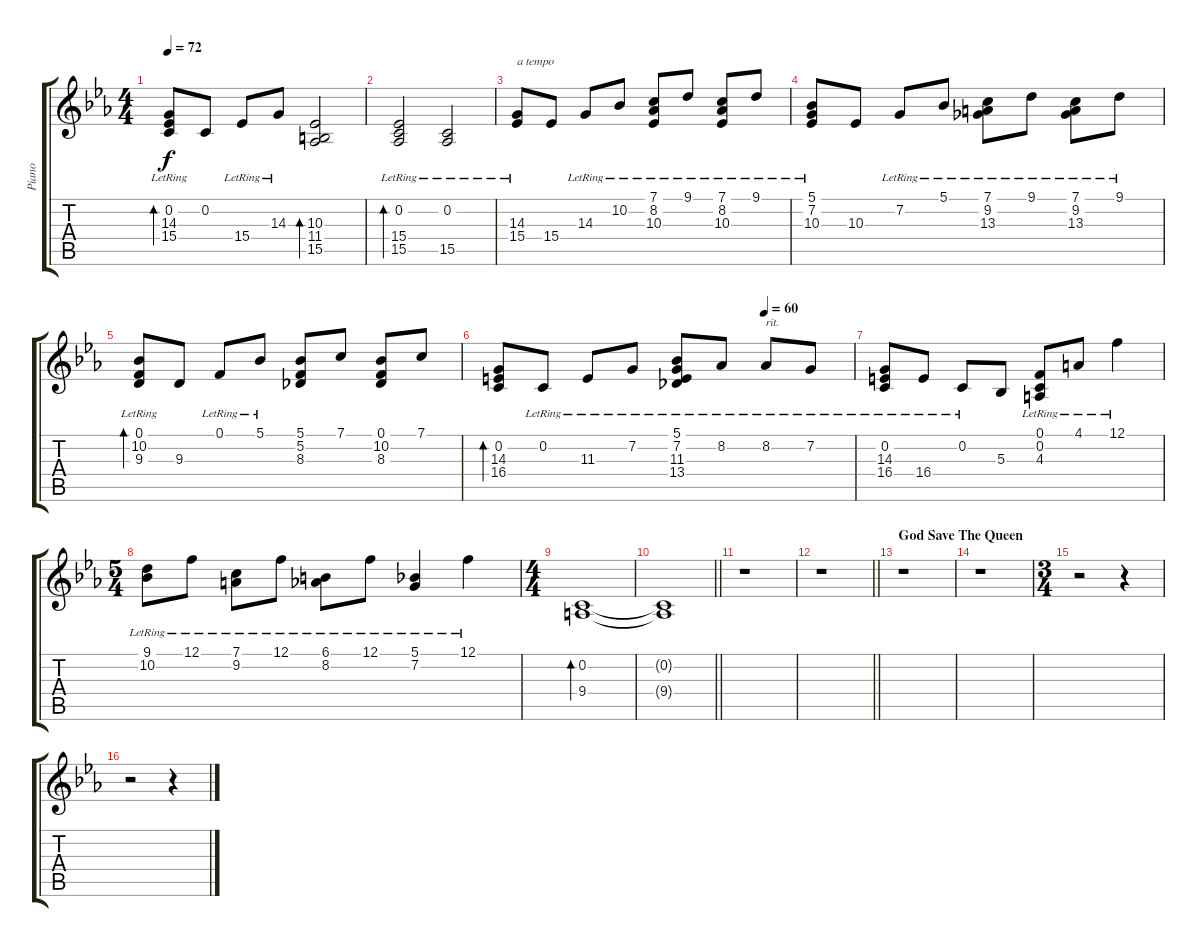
\track ("Piano " "Piano ") {instrument honkytonkpiano}
\staff {score tabs}
\tuning (F4 C4 F3 C3 F2 C2) {hide}
\ts (4 4)
\tempo 72
\clef g2
\ks eb
(0.2 14.3{lr} 15.4{lr}).8{bd 240 dy f} 0.2.8 15.4{lr}.8 14.3{lr}.8 (10.3 11.4 15.5).2{bd 120} |
(0.2 15.4{lr} 15.5).2{bd 120} (0.2{lr} 15.5).2 |
(14.3{lr} 15.4).8{txt "a tempo"} 15.4.8 14.3{lr}.8 10.2{lr}.8 (7.1{lr} 8.2 10.3).8 9.1{lr}.8 (7.1{lr} 8.2{lr} 10.3).8 9.1{lr}.8 |
(5.1 7.2{lr} 10.3).8 10.3.8 7.2{lr}.8 5.1{lr}.8 (7.1{lr} 9.2{lr} 13.3).8 9.1{lr}.8 (7.1{lr} 9.2{lr} 13.3).8 9.1{lr}.8 |
(0.1 10.2{lr} 9.3).8{bd 120} 9.3.8 0.1{lr}.8 5.1{lr}.8 (5.1 5.2 8.3).8 7.1.8 (0.1 10.2 8.3).8 7.1.8 |
\tempo (60 0.75)
(0.2 14.3 16.4).8{bd 120} 0.2{lr}.8 11.3{lr}.8 7.2{lr}.8 (5.1{lr} 7.2 11.3 13.4).8 8.2{lr}.8 8.2{lr}.8{txt "rit."} 7.2{lr}.8 |
(0.2{lr} 14.3 16.4{lr}).8 16.4{lr}.8 0.2{lr}.8 5.3.8 (0.1{lr} 0.2 4.3).8 4.1{lr}.8 12.1{lr}.4 |
\ts (5 4)
(9.1{lr} 10.2).8 12.1{lr}.8 (7.1{lr} 9.2).8 12.1{lr}.8 (6.1{lr} 8.2).8 12.1{lr}.8 (5.1{lr} 7.2).4 12.1{lr}.4 |
\ts (4 4)
(0.2 9.4).1{bd 240 volume 13} |
\barLineRight lightlight
(0.2{t} 9.4{t}).1 |
r.1 |
\barLineRight lightlight
r.1 |
\section ("" "God Save The Queen")
r.1 |
r.1 |
\ts (3 4)
r.2 r.4 |
r.2 r.4
